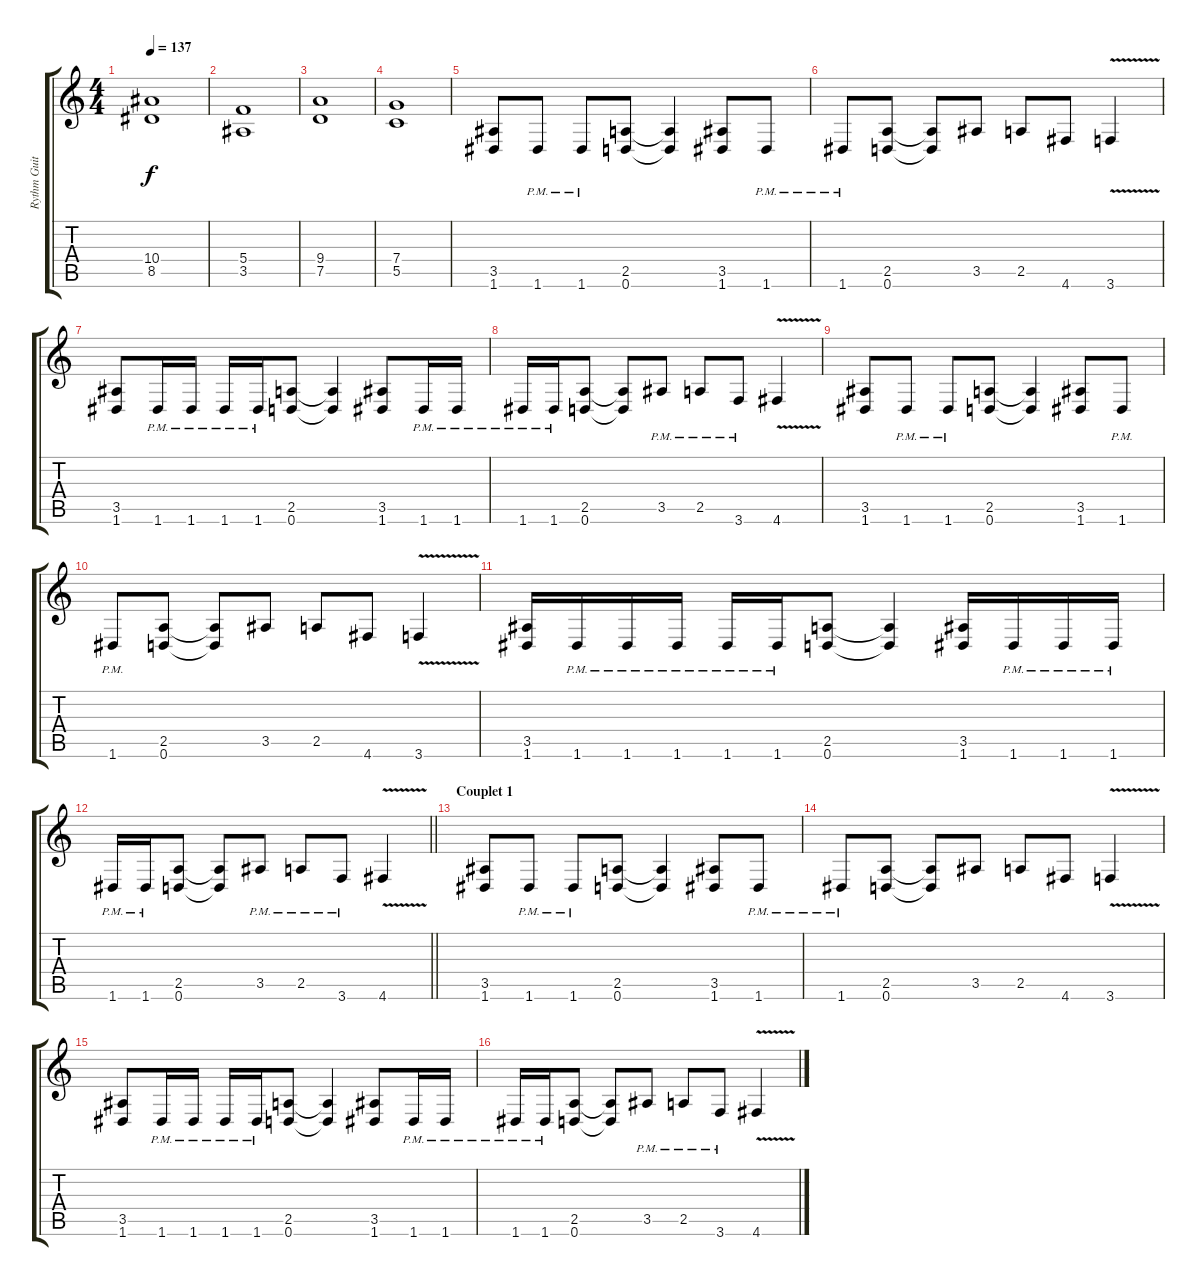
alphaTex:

\track ("Rythm Guitar" "Rythm Guit") {instrument distortionguitar}
\staff {score tabs}
\tuning (D4 A3 F3 C3 G2 D2) {hide}
\ts (4 4)
\tempo 137
\clef g2
\ks c
(10.4 8.5).1{dy f} |
(5.4 3.5).1 |
(9.4 7.5).1 |
(7.4 5.5).1 |
(3.5 1.6).8 1.6{pm}.8 1.6{pm}.8 (2.5 0.6).8 (2.5{t} 0.6{t}).4 (3.5 1.6).8 1.6{pm}.8 |
1.6{pm}.8 (2.5 0.6).8 (2.5{t} 0.6{t}).8 3.5.8 2.5.8 4.6.8 3.6{v}.4 |
(3.5 1.6).8 1.6{pm}.16 1.6{pm}.16 1.6{pm}.16 1.6{pm}.16 (2.5 0.6).8 (2.5{t} 0.6{t}).4 (3.5 1.6).8 1.6{pm}.16 1.6{pm}.16 |
1.6{pm}.16 1.6{pm}.16 (2.5 0.6).8 (2.5{t} 0.6{t}).8 3.5{pm}.8 2.5{pm}.8 3.6{pm}.8 4.6{v}.4 |
(3.5 1.6).8 1.6{pm}.8 1.6{pm}.8 (2.5 0.6).8 (2.5{t} 0.6{t}).4 (3.5 1.6).8 1.6{pm}.8 |
1.6{pm}.8 (2.5 0.6).8 (2.5{t} 0.6{t}).8 3.5.8 2.5.8 4.6.8 3.6{v}.4 |
(3.5 1.6).16 1.6{pm}.16 1.6{pm}.16 1.6{pm}.16 1.6{pm}.16 1.6{pm}.16 (2.5 0.6).8 (2.5{t} 0.6{t}).4 (3.5 1.6).16 1.6{pm}.16 1.6{pm}.16 1.6{pm}.16 |
\barLineRight lightlight
1.6{pm}.16 1.6{pm}.16 (2.5 0.6).8 (2.5{t} 0.6{t}).8 3.5{pm}.8 2.5{pm}.8 3.6{pm}.8 4.6{v}.4 |
\section ("" "Couplet 1")
(3.5 1.6).8 1.6{pm}.8 1.6{pm}.8 (2.5 0.6).8 (2.5{t} 0.6{t}).4 (3.5 1.6).8 1.6{pm}.8 |
1.6{pm}.8 (2.5 0.6).8 (2.5{t} 0.6{t}).8 3.5.8 2.5.8 4.6.8 3.6{v}.4 |
(3.5 1.6).8 1.6{pm}.16 1.6{pm}.16 1.6{pm}.16 1.6{pm}.16 (2.5 0.6).8 (2.5{t} 0.6{t}).4 (3.5 1.6).8 1.6{pm}.16 1.6{pm}.16 |
1.6{pm}.16 1.6{pm}.16 (2.5 0.6).8 (2.5{t} 0.6{t}).8 3.5{pm}.8 2.5{pm}.8 3.6{pm}.8 4.6{v}.4
